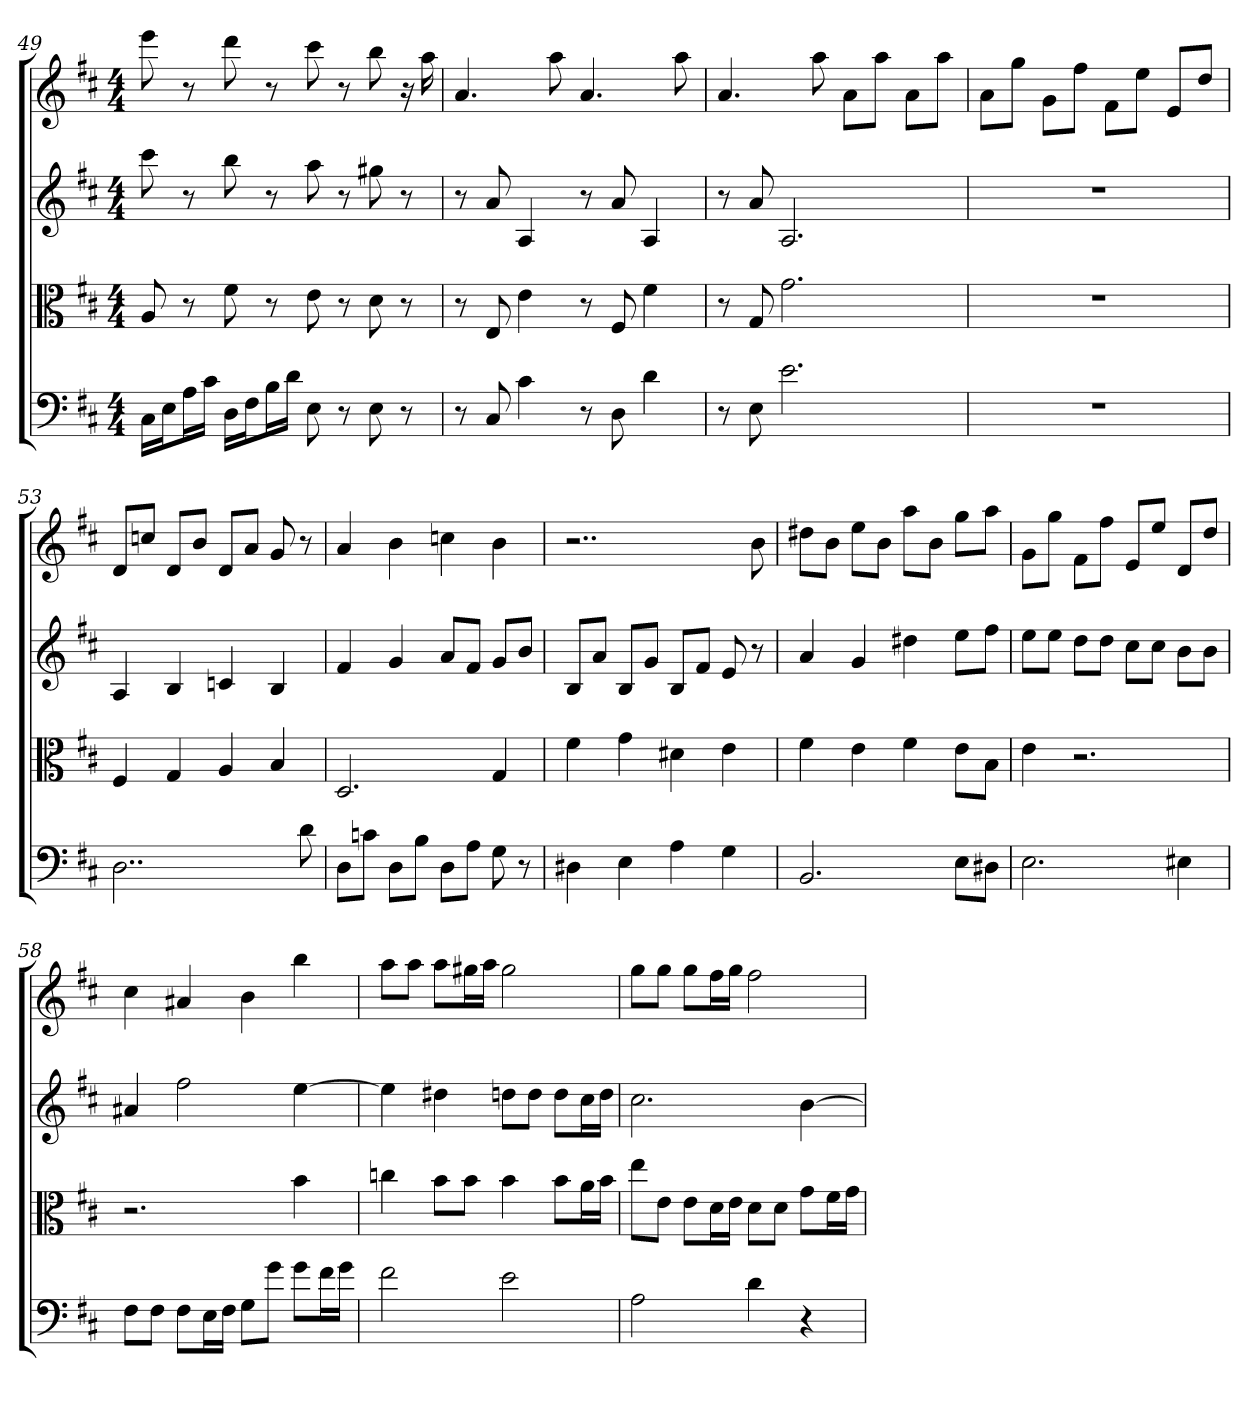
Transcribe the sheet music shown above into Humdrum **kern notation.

**kern	**kern	**kern	**kern
*part4	*part3	*part2	*part1
*staff4	*staff3	*staff2	*staff1
*clefF4	*clefC3	*	*
*k[f#c#]	*k[f#c#]	*k[f#c#]	*k[f#c#]
*D:	*D:	*D:	*D:
*M4/4	*M4/4	*M4/4	*M4/4
=49	=49	=49	=49
16C#\LL	8A	8ccc#	8eee
16E\J	.	.	.
16A\L	8r	8r	8r
16c#\JJ	.	.	.
16D\LL	8f#	8bb	8ddd
16F#\J	.	.	.
16B\L	8r	8r	8r
16d\JJ	.	.	.
8E	8e	8aa	8ccc#
8r	8r	8r	8r
8E	8d	8gg#X	8bb
8r	8r	8r	16r
.	.	.	16aa
=50	=50	=50	=50
8r	8r	8r	4.a
8C#	8E	8a	.
4c#	4e	4A	.
.	.	.	8aa
8r	8r	8r	4.a
8D	8F#	8a	.
4d	4f#	4A	.
.	.	.	8aa
=51	=51	=51	=51
8r	8r	8r	4.a
8E	8G	8a	.
2.e	2.g	2.A	.
.	.	.	8aa
.	.	.	8aL
.	.	.	8aaJ
.	.	.	8aL
.	.	.	8aaJ
=52	=52	=52	=52
1r	1r	1r	8aL
.	.	.	8ggJ
.	.	.	8gL
.	.	.	8ff#J
.	.	.	8f#L
.	.	.	8eeJ
.	.	.	8eL
.	.	.	8ddJ
=53	=53	=53	=53
2..D	4F#	4A	8dL
.	.	.	8ccnJ
.	4G	4B	8dL
.	.	.	8bJ
.	4A	4cn	8dL
.	.	.	8aJ
.	4B	4B	8g
8d	.	.	8r
=54	=54	=54	=54
8D\L	2.D	4f#	4a
8cn\J	.	.	.
8D\L	.	4g	4b
8B\J	.	.	.
8D\L	.	8aL	4ccn
8A\J	.	8f#J	.
8G	4G	8gL	4b
8r	.	8bJ	.
=55	=55	=55	=55
4D#X	4f#	8BL	2..r
.	.	8aJ	.
4E	4g	8BL	.
.	.	8gJ	.
4A	4d#X	8BL	.
.	.	8f#J	.
4G	4e	8e	.
.	.	8r	8b
=56	=56	=56	=56
2.BB	4f#	4a	8dd#XL
.	.	.	8bJ
.	4e	4g	8eeL
.	.	.	8bJ
.	4f#	4dd#X	8aaL
.	.	.	8bJ
8E\L	8e\L	8eeL	8ggL
8D#X\J	8B\J	8ff#J	8aaJ
=57	=57	=57	=57
2.E	4e	8eeL	8gL
.	.	8eeJ	8ggJ
.	2.r	8ddL	8f#L
.	.	8ddJ	8ff#J
.	.	8cc#L	8eL
.	.	8cc#J	8eeJ
4E#X	.	8bL	8dL
.	.	8bJ	8ddJ
=58	=58	=58	=58
8F#\L	2.r	4a#X	4cc#
8F#\J	.	.	.
8F#\L	.	2ff#	4a#X
16E\L	.	.	.
16F#\JJ	.	.	.
8G\L	.	.	4b
8g\J	.	.	.
8g\L	4b	[4ee	4bb
16f#\L	.	.	.
16g\JJ	.	.	.
=59	=59	=59	=59
2f#	4ccn	4ee]	8aaL
.	.	.	8aaJ
.	8b\L	4dd#X	8aaL
.	8b\J	.	16gg#XL
.	.	.	16aaJJ
2e	4b	8ddnL	2gg#
.	.	8ddJ	.
.	8b\L	8ddL	.
.	16a\L	16cc#L	.
.	16b\JJ	16ddJJ	.
=60	=60	=60	=60
2A	8ee\L	2.cc#	8ggL
.	8e\J	.	8ggJ
.	8e\L	.	8ggL
.	16d\L	.	16ff#L
.	16e\JJ	.	16ggJJ
4d	8d\L	.	2ff#
.	8d\J	.	.
4r	8g\L	[4b	.
.	16f#\L	.	.
.	16g\JJ	.	.
=	=	=	=
*-	*-	*-	*-
